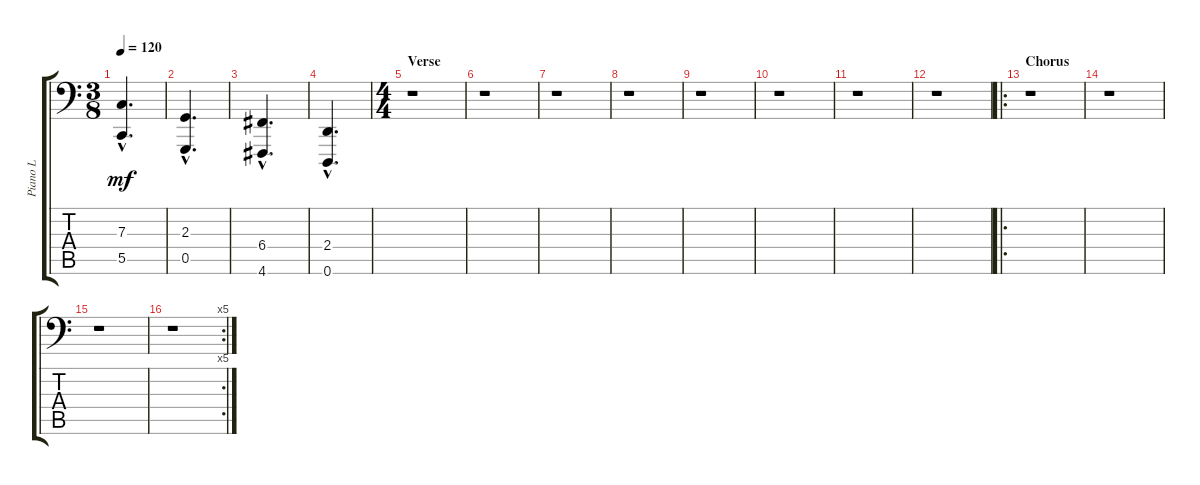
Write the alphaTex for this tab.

\track ("Piano L" "Piano L") {instrument acousticgrandpiano}
\staff {score tabs}
\tuning (D3 A2 F2 C2 G1 D1) {hide}
\ts (3 8)
\tempo 120
\clef f4
\ks c
(7.3{hac} 5.5{hac}).4{d dy mf} |
(2.3{hac} 0.5{hac}).4{d} |
(6.4{hac} 4.6{hac}).4{d} |
(2.4{hac} 0.6{hac}).4{d} |
\ts (4 4)
\section ("" "Verse")
r.1 |
r.1 |
r.1 |
r.1 |
r.1 |
r.1 |
r.1 |
r.1 |
\ro
\section ("" "Chorus")
r.1 |
r.1 |
r.1 |
\rc 5
r.1
